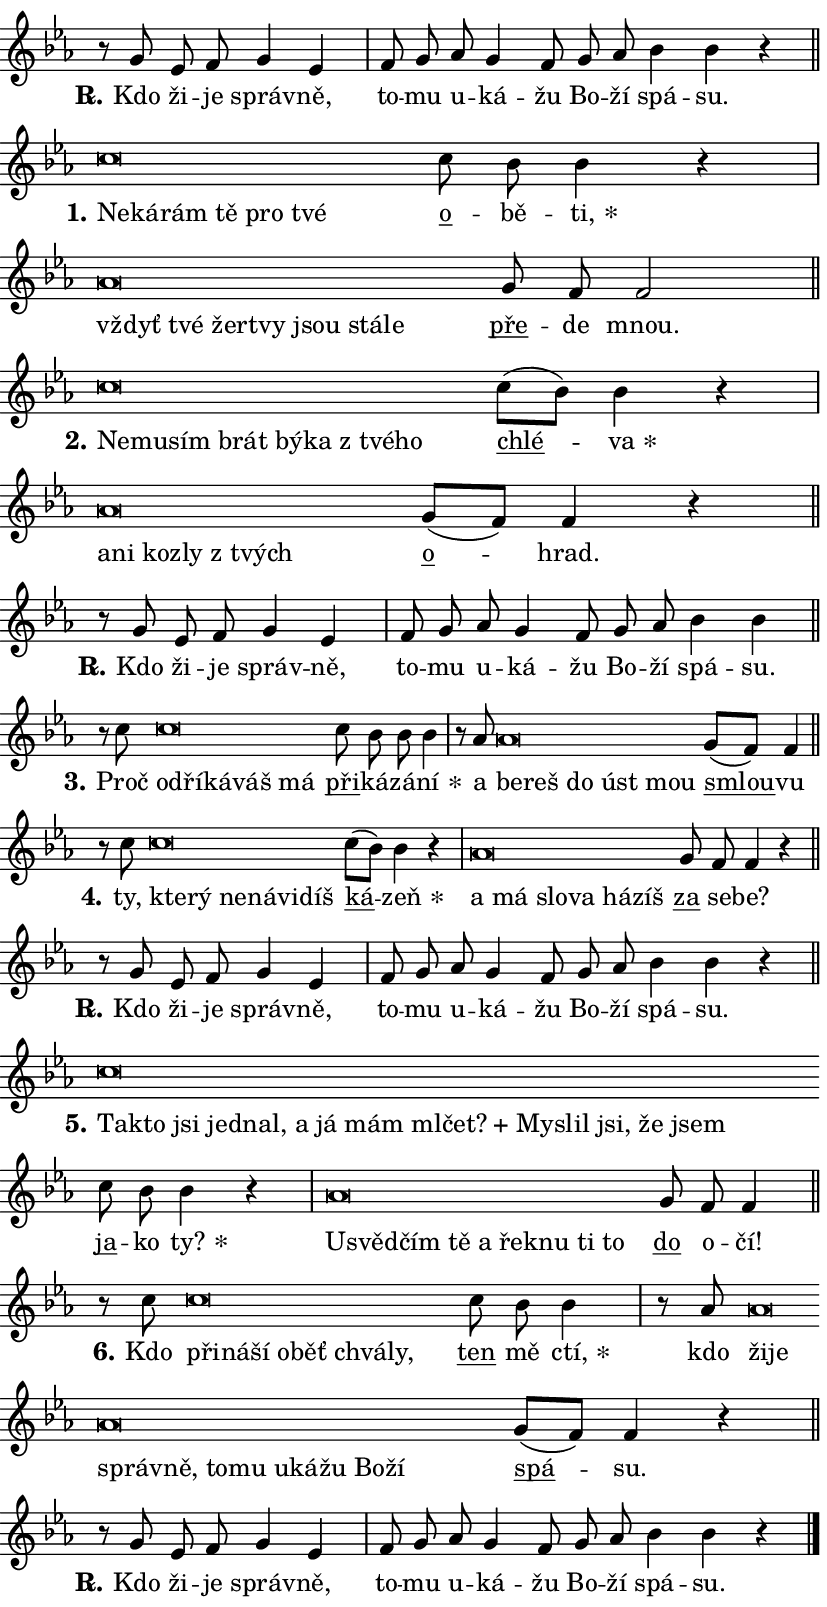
\version "2.24.0"
\header { tagline = "" }
\paper {
  indent = 0\cm
  top-margin = 0\cm
  right-margin = 0.13\cm % to fit lyric hyphens
  bottom-margin = 0\cm
  left-margin = 0\cm
  paper-width = 14\cm
  page-breaking = #ly:one-page-breaking
  system-system-spacing.basic-distance = #11
  score-system-spacing.basic-distance = #11
  ragged-last = ##f
}


%% Author: Thomas Morley
%% https://lists.gnu.org/archive/html/lilypond-user/2020-05/msg00002.html
#(define (line-position grob)
"Returns position of @var[grob} in current system:
   @code{'start}, if at first time-step
   @code{'end}, if at last time-step
   @code{'middle} otherwise
"
  (let* ((col (ly:item-get-column grob))
         (ln (ly:grob-object col 'left-neighbor))
         (rn (ly:grob-object col 'right-neighbor))
         (col-to-check-left (if (ly:grob? ln) ln col))
         (col-to-check-right (if (ly:grob? rn) rn col))
         (break-dir-left
           (and
             (ly:grob-property col-to-check-left 'non-musical #f)
             (ly:item-break-dir col-to-check-left)))
         (break-dir-right
           (and
             (ly:grob-property col-to-check-right 'non-musical #f)
             (ly:item-break-dir col-to-check-right))))
        (cond ((eqv? 1 break-dir-left) 'start)
              ((eqv? -1 break-dir-right) 'end)
              (else 'middle))))

#(define (tranparent-at-line-position vctor)
  (lambda (grob)
  "Relying on @code{line-position} select the relevant enry from @var{vctor}.
Used to determine transparency,"
    (case (line-position grob)
      ((end) (not (vector-ref vctor 0)))
      ((middle) (not (vector-ref vctor 1)))
      ((start) (not (vector-ref vctor 2))))))

noteHeadBreakVisibility =
#(define-music-function (break-visibility)(vector?)
"Makes @code{NoteHead}s transparent relying on @var{break-visibility}"
#{
  \override NoteHead.transparent =
    #(tranparent-at-line-position break-visibility)
#})

#(define delete-ledgers-for-transparent-note-heads
  (lambda (grob)
    "Reads whether a @code{NoteHead} is transparent.
If so this @code{NoteHead} is removed from @code{'note-heads} from
@var{grob}, which is supposed to be @code{LedgerLineSpanner}.
As a result ledgers are not printed for this @code{NoteHead}"
    (let* ((nhds-array (ly:grob-object grob 'note-heads))
           (nhds-list
             (if (ly:grob-array? nhds-array)
                 (ly:grob-array->list nhds-array)
                 '()))
           ;; Relies on the transparent-property being done before
           ;; Staff.LedgerLineSpanner.after-line-breaking is executed.
           ;; This is fragile ...
           (to-keep
             (remove
               (lambda (nhd)
                 (ly:grob-property nhd 'transparent #f))
               nhds-list)))
      ;; TODO find a better method to iterate over grob-arrays, similiar
      ;; to filter/remove etc for lists
      ;; For now rebuilt from scratch
      (set! (ly:grob-object grob 'note-heads)  '())
      (for-each
        (lambda (nhd)
          (ly:pointer-group-interface::add-grob grob 'note-heads nhd))
        to-keep))))

squashNotes = {
  \override NoteHead.X-extent = #'(-0.2 . 0.2)
  \override NoteHead.Y-extent = #'(-0.75 . 0)
  \override NoteHead.stencil =
    #(lambda (grob)
       (let ((pos (ly:grob-property grob 'staff-position)))
         (begin
           (if (< pos -7) (display "ERROR: Lower brevis then expected\n") (display ""))
           (if (<= pos -6) ly:text-interface::print ly:note-head::print))))
}
unSquashNotes = {
  \revert NoteHead.X-extent
  \revert NoteHead.Y-extent
  \revert NoteHead.stencil
}

hideNotes = \noteHeadBreakVisibility #begin-of-line-visible
unHideNotes = \noteHeadBreakVisibility #all-visible

% work-around for resetting accidentals
% https://lilypond.org/doc/v2.23/Documentation/notation/displaying-rhythms#unmetered-music
cadenzaMeasure = {
  \cadenzaOff
  \partial 1024 s1024
  \cadenzaOn
}

#(define-markup-command (accent layout props text) (markup?)
  "Underline accented syllable"
  (interpret-markup layout props
    #{\markup \override #'(offset . 4.3) \underline { #text }#}))

responsum = \markup \concat {
  "R" \hspace #-1.05 \path #0.1 #'((moveto 0 0.07) (lineto 0.9 0.8)) \hspace #0.05 "."
}

spaceSize = #0.6828661417322834 % exact space size for TeX Gyre Schola

\layout {
  \context {
    \Staff
    \remove "Time_signature_engraver"
    \override LedgerLineSpanner.after-line-breaking = #delete-ledgers-for-transparent-note-heads
  }
  \context {
    \Lyrics {
      \override LyricSpace.minimum-distance = \spaceSize
      \override LyricText.font-name = #"TeX Gyre Schola"
      \override LyricText.font-size = 1
      \override StanzaNumber.font-name = #"TeX Gyre Schola Bold"
      \override StanzaNumber.font-size = 1
    }
  }
  \context {
    \Score 
    \override NoteHead.text =
      #(lambda (grob) 
        (let ((pos (ly:grob-property grob 'staff-position)))
          #{\markup {
            \combine
              \halign #-0.55 \raise #(if (= pos -6) 0 0.5) \override #'(thickness . 2) \draw-line #'(3.2 . 0)
              \musicglyph "noteheads.sM1"
          }#}))
  }
}

% magnetic-lyrics.ily
%
%   written by
%     Jean Abou Samra <jean@abou-samra.fr>
%     Werner Lemberg <wl@gnu.org>
%
%   adapted by
%     Jiri Hon <jiri.hon@gmail.com>
%
% Version 2022-Apr-15

% https://www.mail-archive.com/lilypond-user@gnu.org/msg149350.html

#(define (Left_hyphen_pointer_engraver context)
   "Collect syllable-hyphen-syllable occurrences in lyrics and store
them in properties.  This engraver only looks to the left.  For
example, if the lyrics input is @code{foo -- bar}, it does the
following.

@itemize @bullet
@item
Set the @code{text} property of the @code{LyricHyphen} grob between
@q{foo} and @q{bar} to @code{foo}.

@item
Set the @code{left-hyphen} property of the @code{LyricText} grob with
text @q{foo} to the @code{LyricHyphen} grob between @q{foo} and
@q{bar}.
@end itemize

Use this auxiliary engraver in combination with the
@code{lyric-@/text::@/apply-@/magnetic-@/offset!} hook."
   (let ((hyphen #f)
         (text #f))
     (make-engraver
      (acknowledgers
       ((lyric-syllable-interface engraver grob source-engraver)
        (set! text grob)))
      (end-acknowledgers
       ((lyric-hyphen-interface engraver grob source-engraver)
        ;(when (not (grob::has-interface grob 'lyric-space-interface))
          (set! hyphen grob)));)
      ((stop-translation-timestep engraver)
       (when (and text hyphen)
         (ly:grob-set-object! text 'left-hyphen hyphen))
       (set! text #f)
       (set! hyphen #f)))))

#(define (lyric-text::apply-magnetic-offset! grob)
   "If the space between two syllables is less than the value in
property @code{LyricText@/.details@/.squash-threshold}, move the right
syllable to the left so that it gets concatenated with the left
syllable.

Use this function as a hook for
@code{LyricText@/.after-@/line-@/breaking} if the
@code{Left_@/hyphen_@/pointer_@/engraver} is active."
   (let ((hyphen (ly:grob-object grob 'left-hyphen #f)))
     (when hyphen
       (let ((left-text (ly:spanner-bound hyphen LEFT)))
         (when (grob::has-interface left-text 'lyric-syllable-interface)
           (let* ((common (ly:grob-common-refpoint grob left-text X))
                  (this-x-ext (ly:grob-extent grob common X))
                  (left-x-ext
                   (begin
                     ;; Trigger magnetism for left-text.
                     (ly:grob-property left-text 'after-line-breaking)
                     (ly:grob-extent left-text common X)))
                  ;; `delta` is the gap width between two syllables.
                  (delta (- (interval-start this-x-ext)
                            (interval-end left-x-ext)))
                  (details (ly:grob-property grob 'details))
                  (threshold (assoc-get 'squash-threshold details 0.2)))
             (when (< delta threshold)
               (let* (;; We have to manipulate the input text so that
                      ;; ligatures crossing syllable boundaries are not
                      ;; disabled.  For languages based on the Latin
                      ;; script this is essentially a beautification.
                      ;; However, for non-Western scripts it can be a
                      ;; necessity.
                      (lt (ly:grob-property left-text 'text))
                      (rt (ly:grob-property grob 'text))
                      (is-space (grob::has-interface hyphen 'lyric-space-interface))
                      (space (if is-space " " ""))
                      (extra-delta (if is-space spaceSize 0))
                      ;; Append new syllable.
                      (ltrt-space (if (and (string? lt) (string? rt))
                                (string-append lt space rt)
                                (make-concat-markup (list lt space rt))))
                      ;; Right-align `ltrt` to the right side.
                      (ltrt-space-markup (grob-interpret-markup
                               grob
                               (make-translate-markup
                                (cons (interval-length this-x-ext) 0)
                                (make-right-align-markup ltrt-space)))))
                 (begin
                   ;; Don't print `left-text`.
                   (ly:grob-set-property! left-text 'stencil #f)
                   ;; Set text and stencil (which holds all collected
                   ;; syllables so far) and shift it to the left.
                   (ly:grob-set-property! grob 'text ltrt-space)
                   (ly:grob-set-property! grob 'stencil ltrt-space-markup)
                   (ly:grob-translate-axis! grob (- (- delta extra-delta)) X))))))))))


#(define (lyric-hyphen::displace-bounds-first grob)
   ;; Make very sure this callback isn't triggered too early.
   (let ((left (ly:spanner-bound grob LEFT))
         (right (ly:spanner-bound grob RIGHT)))
     (ly:grob-property left 'after-line-breaking)
     (ly:grob-property right 'after-line-breaking)
     (ly:lyric-hyphen::print grob)))

squashThreshold = #0.4

\layout {
  \context {
    \Lyrics
    \consists #Left_hyphen_pointer_engraver
    \override LyricText.after-line-breaking =
      #lyric-text::apply-magnetic-offset!
    \override LyricHyphen.stencil = #lyric-hyphen::displace-bounds-first
    \override LyricText.details.squash-threshold = \squashThreshold
    \override LyricHyphen.minimum-distance = 0
    \override LyricHyphen.minimum-length = \squashThreshold
  }
}

squashText = \override LyricText.details.squash-threshold = 9999
unSquashText = \override LyricText.details.squash-threshold = \squashThreshold

leftText = \override LyricText.self-alignment-X = #LEFT
unLeftText = \revert LyricText.self-alignment-X

starOffset = #(lambda (grob) 
                (let ((x_offset (ly:self-alignment-interface::aligned-on-x-parent grob)))
                  (if (= x_offset 0) 0 (+ x_offset 1.2))))

star = #(define-music-function (syllable)(string?)
"Append star separator at the end of a syllable"
#{
  \once \override LyricText.X-offset = #starOffset
  \lyricmode { \markup {
    #syllable
    \override #'((font-name . "TeX Gyre Schola Bold")) \hspace #0.2 \lower #0.65 \larger "*"
  } }
#})

starAccent = #(define-music-function (syllable)(string?)
"Append star separator at the end of a syllable and make accent"
#{
  \once \override LyricText.X-offset = #starOffset
  \lyricmode { \markup {
    \accent #syllable
    \override #'((font-name . "TeX Gyre Schola Bold")) \hspace #0.2 \lower #0.65 \larger "*"
  } }
#})

breath = #(define-music-function (syllable)(string?)
"Append breathing indicator at the end of a syllable"
#{
  \lyricmode { \markup { #syllable "+" } }
#})

optionalBreath = #(define-music-function (syllable)(string?)
"Append optional breathing indicator at the end of a syllable"
#{
  \lyricmode { \markup { #syllable "(+)" } }
#})


\score {
    <<
        \new Voice = "melody" { \cadenzaOn \key es \major \relative { r8 g' es f g4 es \cadenzaMeasure \bar "|" f8 g \bar "" as g4 f8 \bar "" g as \bar "" bes4 bes r \cadenzaMeasure \bar "||" \break } }
        \new Lyrics \lyricsto "melody" { \lyricmode { \set stanza = \responsum
Kdo ži -- je správ -- ně, to -- mu u -- ká -- žu Bo -- ží spá -- su. } }
    >>
    \layout {}
}

\score {
    <<
        \new Voice = "melody" { \cadenzaOn \key es \major \relative { \squashNotes c''\breve*1/16 \hideNotes \breve*1/16 \bar "" \breve*1/16 \bar "" \breve*1/16 \bar "" \breve*1/16 \breve*1/16 \bar "" \unHideNotes \unSquashNotes \bar "" c8 bes bes4 r \cadenzaMeasure \bar "|" \squashNotes as\breve*1/16 \hideNotes \breve*1/16 \bar "" \breve*1/16 \bar "" \breve*1/16 \bar "" \breve*1/16 \bar "" \breve*1/16 \breve*1/16 \bar "" \unHideNotes \unSquashNotes \bar "" g8 f f2 \cadenzaMeasure \bar "||" \break } }
        \new Lyrics \lyricsto "melody" { \lyricmode { \set stanza = "1."
\leftText Ne -- \squashText ká -- rám tě pro tvé \unLeftText \unSquashText \markup \accent o -- bě -- \star ti, \leftText vždyť \squashText tvé žer -- tvy jsou stá -- le \unLeftText \unSquashText \markup \accent pře -- de mnou. } }
    >>
    \layout {}
}

\score {
    <<
        \new Voice = "melody" { \cadenzaOn \key es \major \relative { \squashNotes c''\breve*1/16 \hideNotes \breve*1/16 \bar "" \breve*1/16 \bar "" \breve*1/16 \bar "" \breve*1/16 \bar "" \breve*1/16 \bar "" \breve*1/16 \breve*1/16 \bar "" \unHideNotes \unSquashNotes \bar "" c8[( bes)] bes4 r \cadenzaMeasure \bar "|" \squashNotes as\breve*1/16 \hideNotes \breve*1/16 \bar "" \breve*1/16 \bar "" \breve*1/16 \breve*1/16 \bar "" \unHideNotes \unSquashNotes \bar "" g8[( f)] f4 r \cadenzaMeasure \bar "||" \break } }
        \new Lyrics \lyricsto "melody" { \lyricmode { \set stanza = "2."
\leftText Ne -- \squashText mu -- sím brát bý -- ka "z tvé" -- ho \unLeftText \unSquashText \markup \accent chlé -- \star va \leftText a -- \squashText ni koz -- ly "z tvých" \unLeftText \unSquashText \markup \accent o -- hrad. } }
    >>
    \layout {}
}

\score {
    <<
        \new Voice = "melody" { \cadenzaOn \key es \major \relative { r8 g' es f g4 es \cadenzaMeasure \bar "|" f8 g \bar "" as g4 f8 \bar "" g as \bar "" bes4 bes \cadenzaMeasure \bar "||" \break } }
        \new Lyrics \lyricsto "melody" { \lyricmode { \set stanza = \responsum
Kdo ži -- je správ -- ně, to -- mu u -- ká -- žu Bo -- ží spá -- su. } }
    >>
    \layout {}
}

\score {
    <<
        \new Voice = "melody" { \cadenzaOn \key es \major \relative { r8 c'' \squashNotes c\breve*1/16 \hideNotes \breve*1/16 \bar "" \breve*1/16 \bar "" \breve*1/16 \breve*1/16 \bar "" \unHideNotes \unSquashNotes \bar "" c8 bes bes bes4 \cadenzaMeasure \bar "|" r8 as \squashNotes as\breve*1/16 \hideNotes \breve*1/16 \bar "" \breve*1/16 \bar "" \breve*1/16 \breve*1/16 \bar "" \unHideNotes \unSquashNotes \bar "" g8[( f)] f4 \cadenzaMeasure \bar "||" \break } }
        \new Lyrics \lyricsto "melody" { \lyricmode { \set stanza = "3."
Proč \leftText od -- \squashText ří -- ká -- váš má \unLeftText \unSquashText \markup \accent při -- ká -- zá -- \star ní a \leftText be -- \squashText reš do úst mou \unLeftText \unSquashText \markup \accent smlou -- vu } }
    >>
    \layout {}
}

\score {
    <<
        \new Voice = "melody" { \cadenzaOn \key es \major \relative { r8 c'' \squashNotes c\breve*1/16 \hideNotes \breve*1/16 \bar "" \breve*1/16 \bar "" \breve*1/16 \bar "" \breve*1/16 \breve*1/16 \bar "" \unHideNotes \unSquashNotes \bar "" c8[( bes)] bes4 r \cadenzaMeasure \bar "|" \squashNotes as\breve*1/16 \hideNotes \breve*1/16 \bar "" \breve*1/16 \bar "" \breve*1/16 \bar "" \breve*1/16 \breve*1/16 \bar "" \unHideNotes \unSquashNotes \bar "" g8 f f4 r \cadenzaMeasure \bar "||" \break } }
        \new Lyrics \lyricsto "melody" { \lyricmode { \set stanza = "4."
ty, \leftText kte -- \squashText rý ne -- ná -- vi -- díš \unLeftText \unSquashText \markup \accent ká -- \star zeň \leftText a \squashText má slo -- va há -- zíš \unLeftText \unSquashText \markup \accent za se -- be? } }
    >>
    \layout {}
}

\score {
    <<
        \new Voice = "melody" { \cadenzaOn \key es \major \relative { r8 g' es f g4 es \cadenzaMeasure \bar "|" f8 g \bar "" as g4 f8 \bar "" g as \bar "" bes4 bes r \cadenzaMeasure \bar "||" \break } }
        \new Lyrics \lyricsto "melody" { \lyricmode { \set stanza = \responsum
Kdo ži -- je správ -- ně, to -- mu u -- ká -- žu Bo -- ží spá -- su. } }
    >>
    \layout {}
}

\score {
    <<
        \new Voice = "melody" { \cadenzaOn \key es \major \relative { \squashNotes c''\breve*1/16 \hideNotes \breve*1/16 \bar "" \breve*1/16 \bar "" \breve*1/16 \bar "" \breve*1/16 \bar "" \breve*1/16 \bar "" \breve*1/16 \bar "" \breve*1/16 \bar "" \breve*1/16 \bar "" \breve*1/16 \bar "" \breve*1/16 \bar "" \breve*1/16 \bar "" \breve*1/16 \bar "" \breve*1/16 \breve*1/16 \bar "" \unHideNotes \unSquashNotes \bar "" c8 bes bes4 r \cadenzaMeasure \bar "|" \squashNotes as\breve*1/16 \hideNotes \breve*1/16 \bar "" \breve*1/16 \bar "" \breve*1/16 \bar "" \breve*1/16 \bar "" \breve*1/16 \bar "" \breve*1/16 \bar "" \breve*1/16 \breve*1/16 \bar "" \unHideNotes \unSquashNotes \bar "" g8 f f4 \cadenzaMeasure \bar "||" \break } }
        \new Lyrics \lyricsto "melody" { \lyricmode { \set stanza = "5."
\leftText Tak -- \squashText to jsi jed -- nal, a já mám ml -- \breath "čet?" My -- slil jsi, že jsem \unLeftText \unSquashText \markup \accent ja -- ko \star ty? \leftText U -- \squashText svěd -- čím tě a řek -- nu ti to \unLeftText \unSquashText \markup \accent do o -- čí! } }
    >>
    \layout {}
}

\score {
    <<
        \new Voice = "melody" { \cadenzaOn \key es \major \relative { r8 c'' \squashNotes c\breve*1/16 \hideNotes \breve*1/16 \bar "" \breve*1/16 \bar "" \breve*1/16 \bar "" \breve*1/16 \bar "" \breve*1/16 \breve*1/16 \bar "" \unHideNotes \unSquashNotes \bar "" c8 bes bes4 \cadenzaMeasure \bar "|" r8 as \squashNotes as\breve*1/16 \hideNotes \breve*1/16 \bar "" \breve*1/16 \bar "" \breve*1/16 \bar "" \breve*1/16 \bar "" \breve*1/16 \bar "" \breve*1/16 \bar "" \breve*1/16 \bar "" \breve*1/16 \bar "" \breve*1/16 \breve*1/16 \bar "" \unHideNotes \unSquashNotes \bar "" g8[( f)] f4 r \cadenzaMeasure \bar "||" \break } }
        \new Lyrics \lyricsto "melody" { \lyricmode { \set stanza = "6."
Kdo \leftText při -- \squashText ná -- ší o -- běť chvá -- ly, \unLeftText \unSquashText \markup \accent ten mě \star ctí, kdo \leftText ži -- \squashText je správ -- ně, to -- mu u -- ká -- žu Bo -- ží \unLeftText \unSquashText \markup \accent spá -- su. } }
    >>
    \layout {}
}

\score {
    <<
        \new Voice = "melody" { \cadenzaOn \key es \major \relative { r8 g' es f g4 es \cadenzaMeasure \bar "|" f8 g \bar "" as g4 f8 \bar "" g as \bar "" bes4 bes r \cadenzaMeasure \bar "||" \break } \bar "|." }
        \new Lyrics \lyricsto "melody" { \lyricmode { \set stanza = \responsum
Kdo ži -- je správ -- ně, to -- mu u -- ká -- žu Bo -- ží spá -- su. } }
    >>
    \layout {}
}
